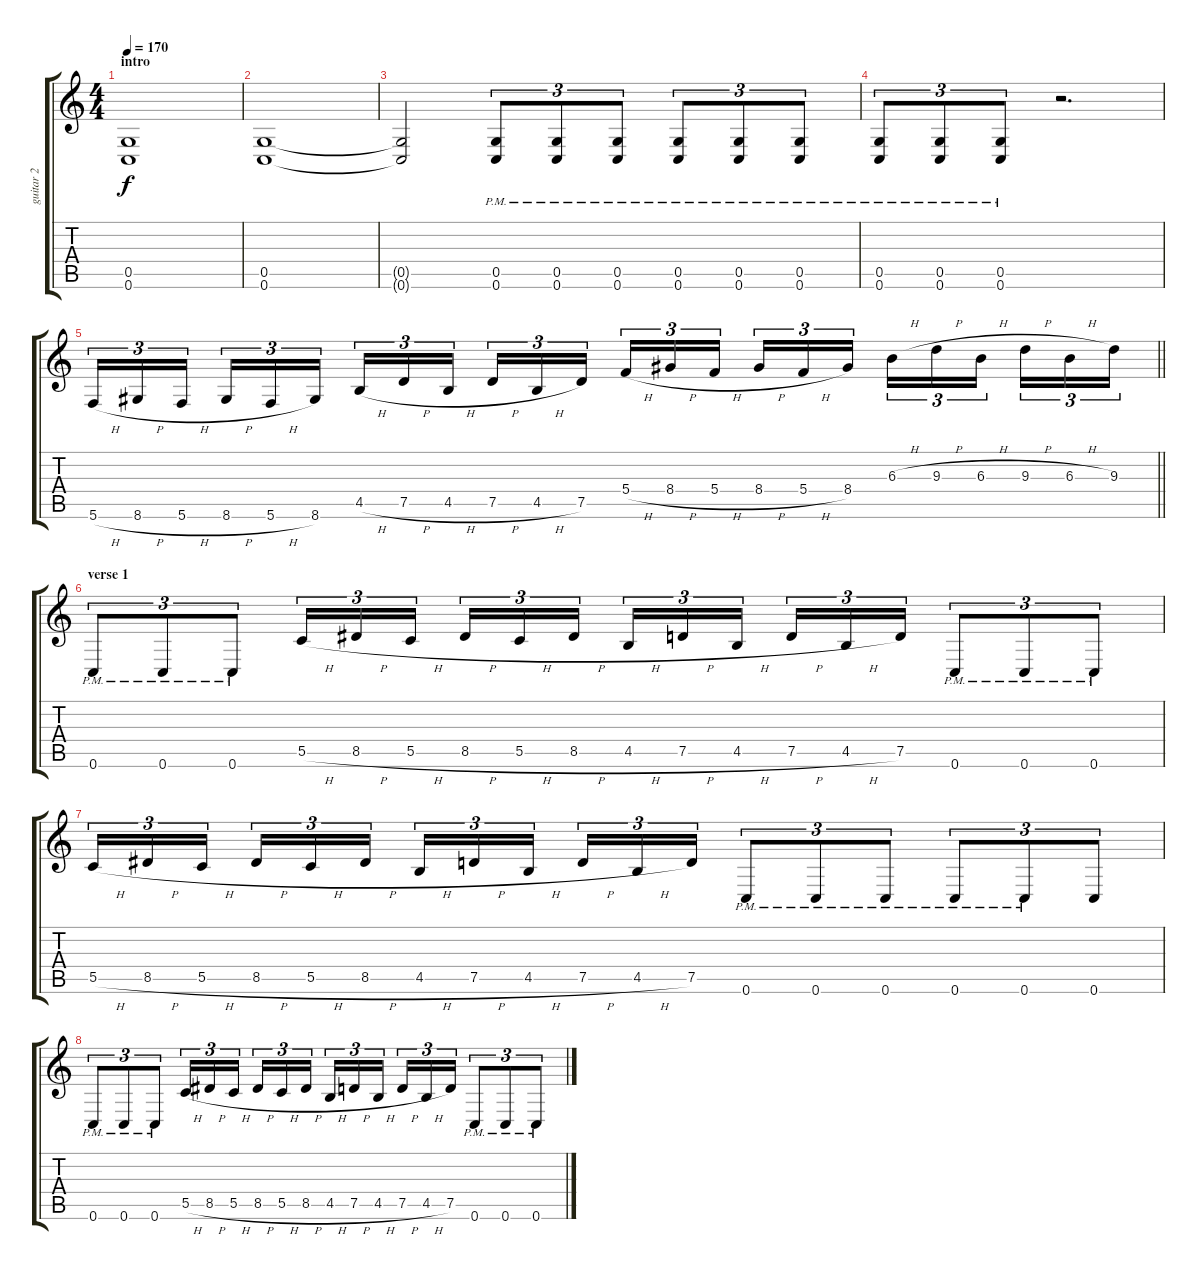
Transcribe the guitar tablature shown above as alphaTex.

\track ("guitar 2" "guitar 2") {instrument distortionguitar}
\staff {score tabs}
\tuning (D4 A3 F3 C3 G2 C2) {hide}
\ts (4 4)
\section ("" "intro")
\tempo 170
\clef g2
\ks c
(0.5 0.6).1{dy f instrument distortionguitar} |
(0.5 0.6).1 |
(0.5{t} 0.6{t}).2 (0.5 0.6{pm}).8{tu (3 2)} (0.5 0.6{pm}).8{tu (3 2)} (0.5 0.6{pm}).8{tu (3 2)} (0.5 0.6{pm}).8{tu (3 2)} (0.5 0.6{pm}).8{tu (3 2)} (0.5 0.6{pm}).8{tu (3 2)} |
(0.5 0.6{pm}).8{tu (3 2)} (0.5 0.6{pm}).8{tu (3 2)} (0.5 0.6{pm}).8{tu (3 2)} r.2{d} |
\barLineRight lightlight
5.6{h}.16{tu (3 2)} 8.6{h}.16{tu (3 2)} 5.6{h}.16{tu (3 2) beam splitsecondary} 8.6{h}.16{tu (3 2)} 5.6{h}.16{tu (3 2)} 8.6.16{tu (3 2)} 4.5{h}.16{tu (3 2)} 7.5{h}.16{tu (3 2)} 4.5{h}.16{tu (3 2) beam splitsecondary} 7.5{h}.16{tu (3 2)} 4.5{h}.16{tu (3 2)} 7.5.16{tu (3 2)} 5.4{h}.16{tu (3 2)} 8.4{h}.16{tu (3 2)} 5.4{h}.16{tu (3 2) beam splitsecondary} 8.4{h}.16{tu (3 2)} 5.4{h}.16{tu (3 2)} 8.4.16{tu (3 2)} 6.3{h}.16{tu (3 2)} 9.3{h}.16{tu (3 2)} 6.3{h}.16{tu (3 2) beam splitsecondary} 9.3{h}.16{tu (3 2)} 6.3{h}.16{tu (3 2)} 9.3.16{tu (3 2)} |
\section ("" "verse 1")
0.6{pm}.8{tu (3 2)} 0.6{pm}.8{tu (3 2)} 0.6{pm}.8{tu (3 2)} 5.5{h}.16{tu (3 2)} 8.5{h}.16{tu (3 2)} 5.5{h}.16{tu (3 2) beam splitsecondary} 8.5{h}.16{tu (3 2)} 5.5{h}.16{tu (3 2)} 8.5{h}.16{tu (3 2)} 4.5{h}.16{tu (3 2)} 7.5{h}.16{tu (3 2)} 4.5{h}.16{tu (3 2) beam splitsecondary} 7.5{h}.16{tu (3 2)} 4.5{h}.16{tu (3 2)} 7.5.16{tu (3 2)} 0.6{pm}.8{tu (3 2)} 0.6{pm}.8{tu (3 2)} 0.6{pm}.8{tu (3 2)} |
5.5{h}.16{tu (3 2)} 8.5{h}.16{tu (3 2)} 5.5{h}.16{tu (3 2) beam splitsecondary} 8.5{h}.16{tu (3 2)} 5.5{h}.16{tu (3 2)} 8.5{h}.16{tu (3 2)} 4.5{h}.16{tu (3 2)} 7.5{h}.16{tu (3 2)} 4.5{h}.16{tu (3 2) beam splitsecondary} 7.5{h}.16{tu (3 2)} 4.5{h}.16{tu (3 2)} 7.5.16{tu (3 2)} 0.6{pm}.8{tu (3 2)} 0.6{pm}.8{tu (3 2)} 0.6{pm}.8{tu (3 2)} 0.6{pm}.8{tu (3 2)} 0.6{pm}.8{tu (3 2)} 0.6.8{tu (3 2)} |
0.6{pm}.8{tu (3 2)} 0.6{pm}.8{tu (3 2)} 0.6{pm}.8{tu (3 2)} 5.5{h}.16{tu (3 2)} 8.5{h}.16{tu (3 2)} 5.5{h}.16{tu (3 2) beam splitsecondary} 8.5{h}.16{tu (3 2)} 5.5{h}.16{tu (3 2)} 8.5{h}.16{tu (3 2)} 4.5{h}.16{tu (3 2)} 7.5{h}.16{tu (3 2)} 4.5{h}.16{tu (3 2) beam splitsecondary} 7.5{h}.16{tu (3 2)} 4.5{h}.16{tu (3 2)} 7.5.16{tu (3 2)} 0.6{pm}.8{tu (3 2)} 0.6{pm}.8{tu (3 2)} 0.6{pm}.8{tu (3 2)}
